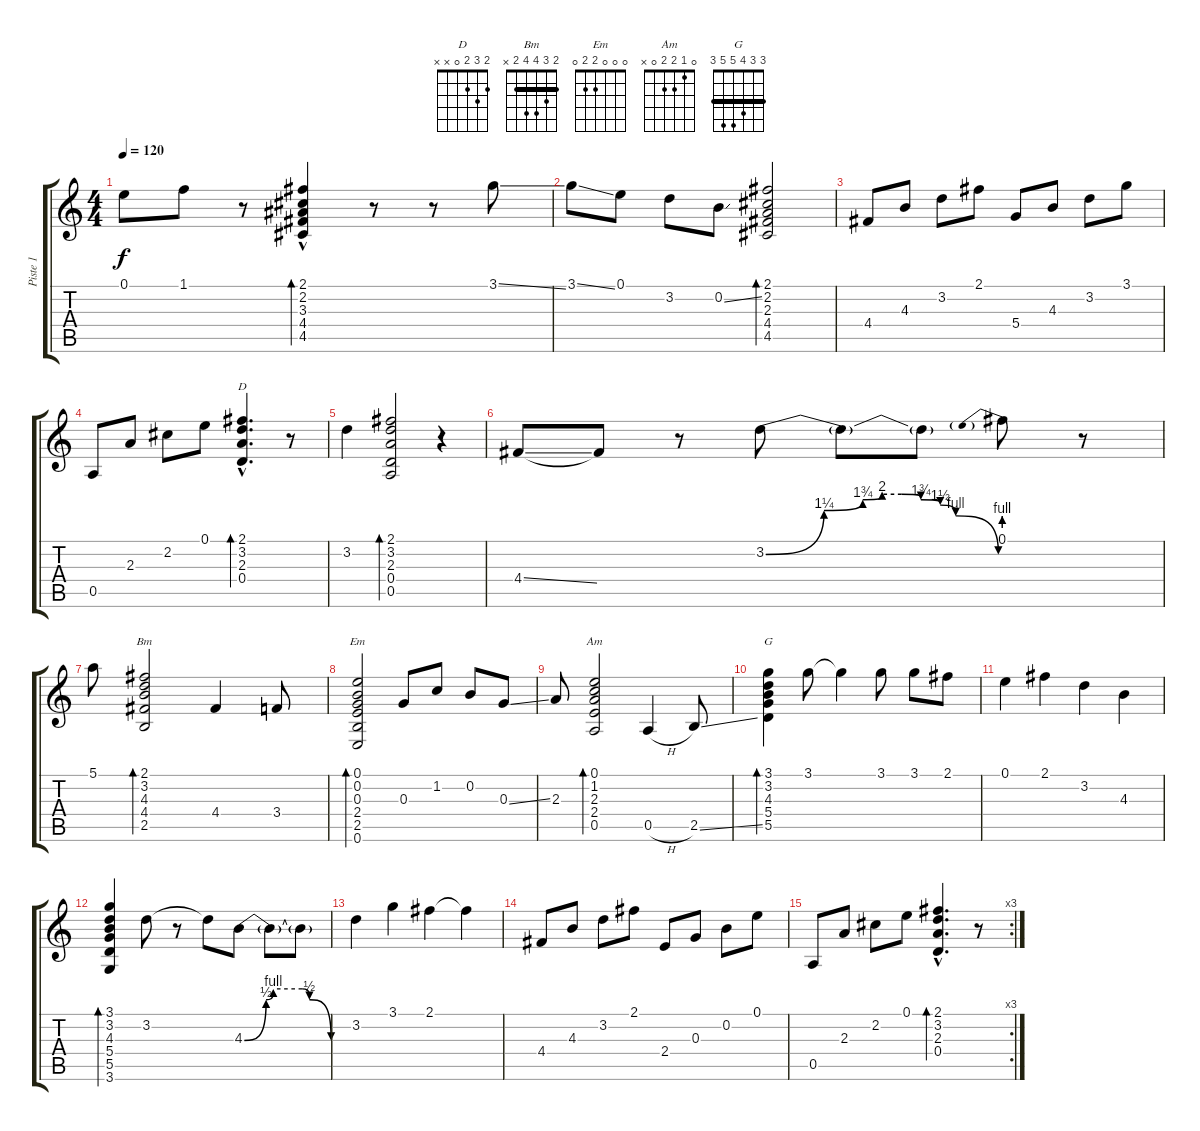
\track ("Piste 1" "Piste 1") {instrument electricguitarjazz}
\staff {score tabs}
\tuning (E4 B3 G3 D3 A2 E2) {hide}
\chord ("D" 2 3 2 0 x x)
\chord ("Bm" 2 3 4 4 2 x) {barre 2}
\chord ("Em" 0 0 0 2 2 0)
\chord ("Am" 0 1 2 2 0 x)
\chord ("G" 3 3 4 5 5 3) {barre 3}
\ts (4 4)
\tempo 120
\clef g2
\ks c
0.1.8{dy f} 1.1.8 r.8 (2.1 2.2 3.3{hac} 4.4 4.5).4{bd 480} r.8 r.8 3.1{ss}.8 |
3.1{ss}.8 0.1.8 3.2.8 0.2{ss}.8 (2.1 2.2 2.3 4.4 4.5).2{bd 480} |
4.4.8 4.3.8 3.2.8 2.1.8 5.4.8 4.3.8 3.2.8 3.1.8 |
0.5.8 2.3.8 2.2.8 0.1.8 (2.1{hac} 3.2{hac} 2.3{hac} 0.4{hac}).4{d bd 480 ch "D"} r.8 |
3.2.4 (2.1 3.2 2.3 0.4 0.5).2{bd 480} r.4 |
4.4{ss}.8 4.4{t}.8 r.8 3.2{be (custom 0 0 15 5 25 7 30 8 35 8 40 7 45 6 49 4 60 0)}.8 3.2{t}.8 3.2{t}.8 0.1{be (prebend 0 4 60 4)}.8 r.8 |
5.1.8 (2.1 3.2 4.3 4.4 2.5).2{bd 480 ch "Bm"} 4.4.4 3.4.8 |
(0.1 0.2 0.3 2.4 2.5 0.6).2{bd 480 ch "Em"} 0.3.8 1.2.8 0.2.8 0.3{ss}.8 |
2.3.8 (0.1 1.2 2.3 2.4 0.5).2{bd 480 ch "Am"} 0.5{h}.4 2.5{ss}.8 |
(3.1 3.2 4.3 5.4 5.5).4{bd 480 ch "G"} 3.1.8 3.1{t}.4 3.1.8 3.1.8 2.1.8 |
0.1.4 2.1.4 3.2.4 4.3.4 |
(3.1 3.2 4.3 5.4 5.5 3.6).4{bd 480} 3.2.8 r.8 3.2{t}.8 4.3{be (custom 0 0 15 2 20 4 30 4 40 4 45 2 60 0)}.8 4.3{t}.8 4.3{t}.8 |
3.2.4 3.1.4 2.1.4 2.1{t}.4 |
4.4.8 4.3.8 3.2.8 2.1.8 2.4.8 0.3.8 0.2.8 0.1.8 |
\rc 3
0.5.8 2.3.8 2.2.8 0.1.8 (2.1{hac} 3.2{hac} 2.3{hac} 0.4{hac}).4{d bd 480} r.8
